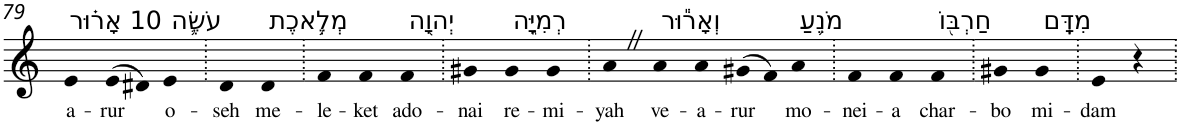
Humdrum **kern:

**kern	**text
*part1	*part1
*staff1	*staff1
*I"Piano	*
*I'Pno	*
!!LO:PB:g=z
*clefG2	*
*k[]	*
=79	=79
!LO:TX:a:t=10 אָר֗וּר	!
!	!LO:LY:b
4e	a-
!	!LO:LY:b
(>8e	-rur
8d#X)	.
!LO:TX:a:t=עֹשֶׂ֛ה	!
!	!LO:LY:b
4e	o-
=80.	=80.
!	!LO:LY:b
4d	-seh
!LO:TX:a:t=מְלֶ֥אכֶת	!
!	!LO:LY:b
4d	me-
=81.	=81.
!	!LO:LY:b
4f	-le-
!	!LO:LY:b
4f	-ket
!LO:TX:a:t=יְהוָ֖ה	!
!	!LO:LY:b
4f	ado-
=82.	=82.
!	!LO:LY:b
4g#X	-nai
!LO:TX:a:t=רְמִיָּ֑ה	!
!	!LO:LY:b
4g#	re-
!	!LO:LY:b
4g#	-mi-
=83.	=83.
!	!LO:LY:b
4aZ	-yah
!LO:TX:a:t=וְאָר֕וּר	!
!	!LO:LY:b
4a	ve-
!	!LO:LY:b
4a	-a-
!	!LO:LY:b
(>8g#X	-rur
8f)	.
!LO:TX:a:t=מֹנֵ֥עַ	!
!	!LO:LY:b
4a	mo-
=84.	=84.
!	!LO:LY:b
4f	-nei-
!	!LO:LY:b
4f	-a
!LO:TX:a:t=חַרְבּ֖וֹ	!
!	!LO:LY:b
4f	char-
=85.	=85.
!	!LO:LY:b
4g#X	-bo
!LO:TX:a:t=מִדָּֽם	!
!	!LO:LY:b
4g#	mi-
=86.	=86.
!	!LO:LY:b
4e	-dam
4r	.
=.	=.
*-	*-
